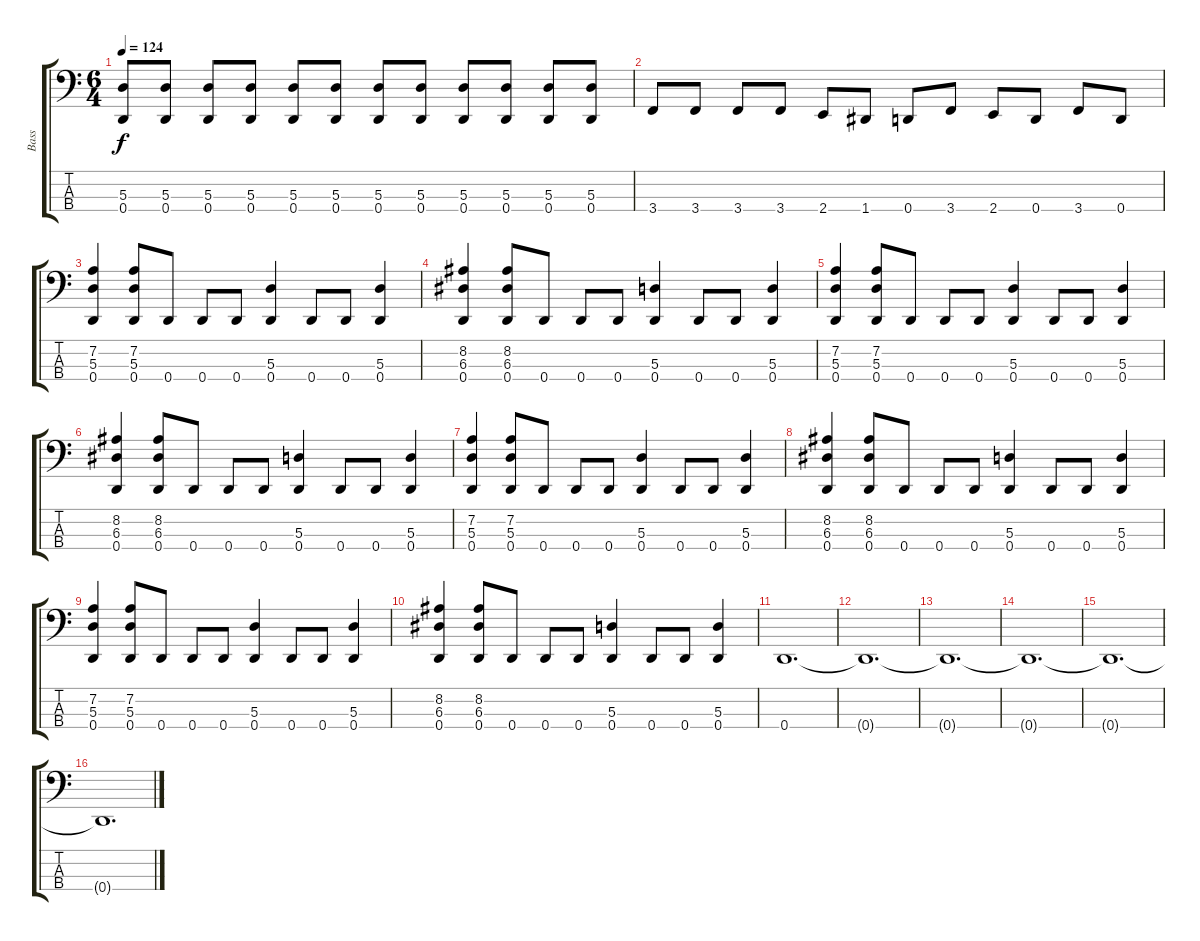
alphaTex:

\track ("Bass" "Bass") {instrument electricbassfinger}
\staff {score tabs}
\tuning (G2 D2 A1 D1) {hide}
\ts (6 4)
\tempo 124
\clef f4
\ks c
(5.3 0.4).8{dy f} (5.3 0.4).8 (5.3 0.4).8 (5.3 0.4).8 (5.3 0.4).8 (5.3 0.4).8 (5.3 0.4).8 (5.3 0.4).8 (5.3 0.4).8 (5.3 0.4).8 (5.3 0.4).8 (5.3 0.4).8 |
3.4.8 3.4.8 3.4.8 3.4.8 2.4.8 1.4.8 0.4.8 3.4.8 2.4.8 0.4.8 3.4.8 0.4.8 |
(7.2 5.3 0.4).4 (7.2 5.3 0.4).8 0.4.8 0.4.8 0.4.8 (5.3 0.4).4 0.4.8 0.4.8 (5.3 0.4).4 |
(8.2 6.3 0.4).4 (8.2 6.3 0.4).8 0.4.8 0.4.8 0.4.8 (5.3 0.4).4 0.4.8 0.4.8 (5.3 0.4).4 |
(7.2 5.3 0.4).4 (7.2 5.3 0.4).8 0.4.8 0.4.8 0.4.8 (5.3 0.4).4 0.4.8 0.4.8 (5.3 0.4).4 |
(8.2 6.3 0.4).4 (8.2 6.3 0.4).8 0.4.8 0.4.8 0.4.8 (5.3 0.4).4 0.4.8 0.4.8 (5.3 0.4).4 |
(7.2 5.3 0.4).4 (7.2 5.3 0.4).8 0.4.8 0.4.8 0.4.8 (5.3 0.4).4 0.4.8 0.4.8 (5.3 0.4).4 |
(8.2 6.3 0.4).4 (8.2 6.3 0.4).8 0.4.8 0.4.8 0.4.8 (5.3 0.4).4 0.4.8 0.4.8 (5.3 0.4).4 |
(7.2 5.3 0.4).4 (7.2 5.3 0.4).8 0.4.8 0.4.8 0.4.8 (5.3 0.4).4 0.4.8 0.4.8 (5.3 0.4).4 |
(8.2 6.3 0.4).4 (8.2 6.3 0.4).8 0.4.8 0.4.8 0.4.8 (5.3 0.4).4 0.4.8 0.4.8 (5.3 0.4).4 |
0.4.1{d} |
0.4{t}.1{d} |
0.4{t}.1{d} |
0.4{t}.1{d} |
0.4{t}.1{d} |
0.4{t}.1{d}
